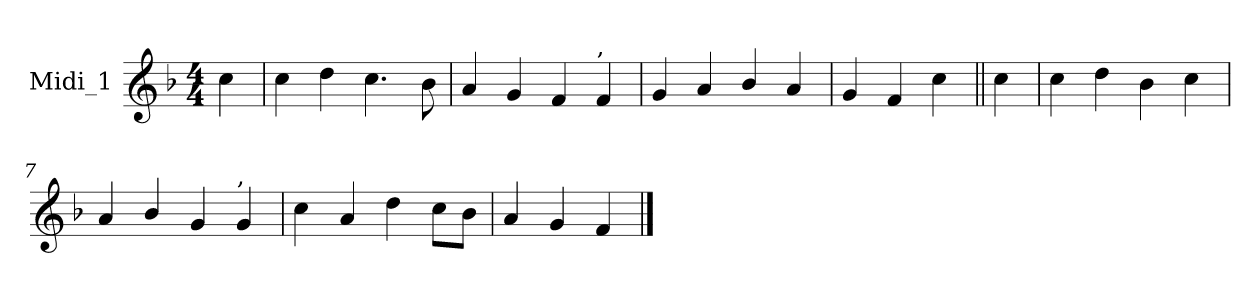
**kern
*part1
*staff1
*I"Midi_1
*clefG2
*k[b-]
*F:
*M4/4
=
4cc
=1
4cc
4dd
4.cc
8b-
=2
4a
4g
4f
!LO:TX:a:t=,
4f
=3
4g
4a
4b-/
4a
=4
4g
4f
4cc
!!LO:LB:g=z
=5||
4cc
=6
4cc
4dd
4b-
4cc
=7
4a
4b-/
4g
!LO:TX:a:t=,
4g
=8
4cc
4a
4dd
8ccL
8b-J
=9
4a
4g
4f
==
*-
